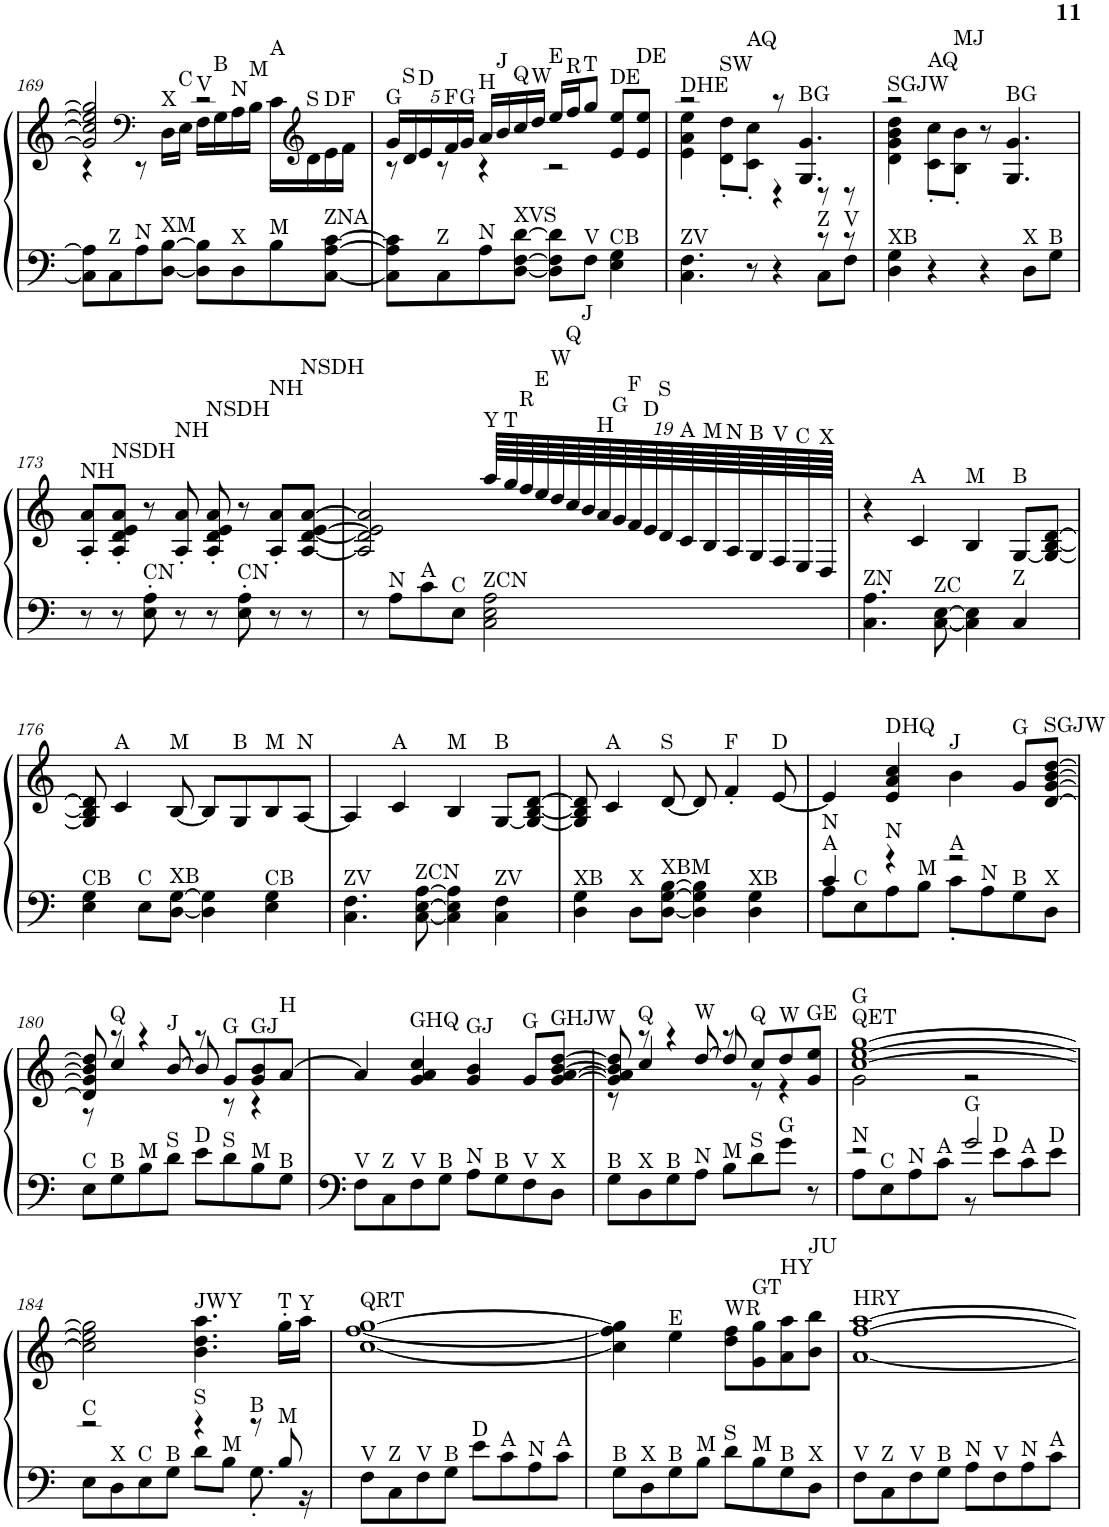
**kern	**kern
*part1	*part1
*staff2	*staff1
*I"Piano, CFX Concert Grand 1	*
*I'Pno.	*
!!LO:PB:g=z
*clefF4	*clefG2
*k[]	*k[]
*M4/4	*M4/4
=169	=169
*	*^
8C\] 8A\]L	2g/] 2cc/] 2ee/] 2gg/]	4r
!LO:TX:a:t=Z	!	!
8C\	.	.
*	*clefF4	*
!LO:TX:a:t=N	!	!
8A\	.	8r
!	!	!LO:TX:a:t=X
!LO:TX:a:t=XM	!	!
[8D\ [8B\J	.	16D\LL
!	!	!LO:TX:a:t=C
.	.	16E\JJ
!	!LO:TX:a:t=V	!
8D\] 8B\]L	2r	16F\LL
!	!	!LO:TX:a:t=B
.	.	16G\
!	!	!LO:TX:a:t=N
!LO:TX:a:t=X	!	!
8D\	.	16A\
!	!	!LO:TX:a:t=M
.	.	16B\JJ
!	!	!LO:TX:a:t=A
!LO:TX:a:t=M	!	!
8B\	.	16c\LL
*	*clefG2	*
!	!	!LO:TX:a:t=S
.	.	16d\
!	!	!LO:TX:a:t=D
!LO:TX:a:t=ZNA	!	!
[8C\ [8A\ [8c\J	.	16e\
!	!	!LO:TX:a:t=F
.	.	16f\JJ
=170	=170	=170
*	*Xbrackettup	*
!	!LO:TX:a:t=G	!
8C\] 8A\] 8c\]L	20g/LL	8r
!	!LO:TX:a:t=S	!
.	20d/	.
!	!LO:TX:a:t=D	!
.	20e/	.
!LO:TX:a:t=Z	!	!
8C\	.	8r
!	!LO:TX:a:t=F	!
.	20f/	.
!	!LO:TX:a:t=G	!
.	20g/JJ	.
!	!LO:TX:a:t=H	!
!LO:TX:a:t=N	!	!
8A\	16a/LL	4r
!	!LO:TX:a:t=J	!
.	16b/	.
!	!LO:TX:a:t=Q	!
!LO:TX:a:t=XVS	!	!
[8D\ [8F\ [8d\J	16cc/	.
!	!LO:TX:a:t=W	!
.	16dd/JJ	.
!	!LO:TX:a:t=E	!
8D\] 8F\] 8d\]L	16ee/LL	2r
!	!LO:TX:a:t=R	!
.	16ff/J	.
!	!LO:TX:a:t=T	!
!LO:TX:a:t=V	!	!
8F\J	8gg/J	.
!	!LO:TX:a:t=DE	!
!LO:TX:a:t=CB	!	!
4E\ 4G\	8e/ 8ee/L	.
!	!LO:TX:a:t=DE	!
.	8e/ 8ee/J	.
=171	=171	=171
*^	*	*
!	!	!LO:TX:a:t=DHE	!
!LO:TX:a:t=ZV	!	!	!
4.C\ 4.F\	2.ryy	2r	4e\ 4a\ 4ee\
!	!	!	!LO:TX:a:t=SW
.	.	.	8d\' 8dd\'L
!	!	!	!LO:TX:a:t=AQ
8r	.	.	8c\' 8cc\'J
4r	.	8r	4r
!	!	!LO:TX:a:t=BG	!
.	.	4.G/ 4.g/	.
!LO:TX:a:t=Z	!	!	!
8r	8C\L	.	8r
!LO:TX:a:t=V	!	!	!
8r	8F\J	.	8r
=172	=172	=172	=172
!	!	!LO:TX:a:t=SGJW	!
!LO:TX:a:t=XB	!	!	!
*v	*v	*	*
4D\ 4G\	2r	4d\ 4g\ 4b\ 4dd\
!	!	!LO:TX:a:t=AQ
4r	.	8c\' 8cc\'L
!	!	!LO:TX:a:t=MJ
.	.	8B\' 8b\'J
4r	8r	2ryy
!	!LO:TX:a:t=BG	!
.	4.G/ 4.g/	.
!LO:TX:a:t=X	!	!
8D\L	.	.
!LO:TX:a:t=B	!	!
8G\J	.	.
*	*v	*v
!!LO:LB:g=z
=173	=173
!	!LO:TX:a:t=NH
8r	8A/' 8a/'L
!	!LO:TX:a:t=NSDH
8r	8A/' 8d/' 8e/' 8a/'J
!LO:TX:a:t=CN	!
8E\' 8A\'	8r
!	!LO:TX:a:t=NH
8r	8A/' 8a/'
!	!LO:TX:a:t=NSDH
8r	8A/' 8d/' 8e/' 8a/'
!LO:TX:a:t=CN	!
8E\' 8A\'	8r
!	!LO:TX:a:t=NH
8r	8A/' 8a/'L
!	!LO:TX:a:t=NSDH
8r	[8A/ [8d/ [8e/ [8a/J
=174	=174
8r	2A/] 2d/] 2e/] 2a/]
!LO:TX:a:t=N	!
8A\L	.
!LO:TX:a:t=A	!
8c\	.
!LO:TX:a:t=C	!
8E\J	.
!	!LO:TX:a:t=Y
!LO:TX:a:t=ZCN	!
2C\ 2E\ 2A\	38aa/LLLL
!	!LO:TX:a:t=T
.	38gg/
!	!LO:TX:a:t=R
.	38ff/
!	!LO:TX:a:t=E
.	38ee/
!	!LO:TX:a:t=W
.	38dd/
!	!LO:TX:a:t=Q
.	38cc/
!	!LO:TX:a:t=J
.	38b/
!	!LO:TX:a:t=H
.	38a/
!	!LO:TX:a:t=G
.	38g/
!	!LO:TX:a:t=F
.	38f/
!	!LO:TX:a:t=D
.	38e/
!	!LO:TX:a:t=S
.	38d/
!	!LO:TX:a:t=A
.	38c/
!	!LO:TX:a:t=M
.	38B/
!	!LO:TX:a:t=N
.	38A/
!	!LO:TX:a:t=B
.	38G/
!	!LO:TX:a:t=V
.	38F/
!	!LO:TX:a:t=C
.	38E/
!	!LO:TX:a:t=X
.	38D/JJJJ
=175	=175
!LO:TX:a:t=ZN	!
4.C\ 4.A\	4r
!	!LO:TX:a:t=A
.	4c/
!LO:TX:a:t=ZC	!
[8C\ [8E\	.
!	!LO:TX:a:t=M
4C\] 4E\]	4B/
!	!LO:TX:a:t=B
!LO:TX:a:t=Z	!
4C/	[8G/L
.	8G/_ [8B/ [8d/J
!!LO:LB:g=z
=176	=176
!LO:TX:a:t=CB	!
4E\ 4G\	8G/] 8B/] 8d/]
!	!LO:TX:a:t=A
.	4c/
!LO:TX:a:t=C	!
8E\L	.
!	!LO:TX:a:t=M
!LO:TX:a:t=XB	!
[8D\ [8G\J	[8B/
4D\] 4G\]	8B/L]
!	!LO:TX:a:t=B
.	8G/
!	!LO:TX:a:t=M
!LO:TX:a:t=CB	!
4E\ 4G\	8B/
!	!LO:TX:a:t=N
.	[8A/J
=177	=177
!LO:TX:a:t=ZV	!
4.C\ 4.F\	4A/]
!	!LO:TX:a:t=A
.	4c/
!LO:TX:a:t=ZCN	!
[8C\ [8E\ [8A\	.
!	!LO:TX:a:t=M
4C\] 4E\] 4A\]	4B/
!	!LO:TX:a:t=B
!LO:TX:a:t=ZV	!
4C\ 4F\	[8G/L
.	8G/_ [8B/ [8d/J
=178	=178
!LO:TX:a:t=XB	!
4D\ 4G\	8G/] 8B/] 8d/]
!	!LO:TX:a:t=A
.	4c/
!LO:TX:a:t=X	!
8D\L	.
!	!LO:TX:a:t=S
!LO:TX:a:t=XBM	!
[8D\ [8G\ [8B\J	[8d/
4D\] 4G\] 4B\]	8d/]
!	!LO:TX:a:t=F
.	4f'/
!LO:TX:a:t=XB	!
4D\ 4G\	.
!	!LO:TX:a:t=D
.	[8e/
=179	=179
*^	*
!LO:TX:a:t=A	!	!
!LO:TX:a:t=N	!	!
4c/	8A\L	4e/]
!	!LO:TX:a:t=C	!
.	8E\	.
!	!	!LO:TX:a:t=DHQ
!LO:TX:a:t=N	!	!
4r	8A\	4e/ 4a/ 4cc/
!	!LO:TX:a:t=M	!
.	8B\J	.
!	!	!LO:TX:a:t=J
!LO:TX:a:t=A	!	!
2r	8c'\L	4b\
!	!LO:TX:a:t=N	!
.	8A\	.
!	!	!LO:TX:a:t=G
!	!LO:TX:a:t=B	!
.	8G\	8g/L
!	!	!LO:TX:a:t=SGJW
!	!LO:TX:a:t=X	!
.	8D\J	[8d/ [8g/ [8b/ [8dd/J
!!LO:LB:g=z
=180	=180	=180
*	*	*^
!LO:TX:a:t=C	!	!	!
*v	*v	*	*
8E\L	8d/] 8g/] 8b/] 8dd/]	8r
!	!LO:TX:a:t=Q	!
!LO:TX:a:t=B	!	!
8G\	8r	4cc/
!LO:TX:a:t=M	!	!
8B\	4r	.
!	!	!LO:TX:a:t=J
!LO:TX:a:t=S	!	!
8d\J	.	[8b/
!LO:TX:a:t=D	!	!
8e\L	8r	8b/]
!	!LO:TX:a:t=G	!
!LO:TX:a:t=S	!	!
8d\	8g/L	8r
!	!LO:TX:a:t=GJ	!
!LO:TX:a:t=M	!	!
8B\	8g/ 8b/	4r
!	!LO:TX:a:t=H	!
!LO:TX:a:t=B	!	!
8G\J	[8a/J	.
*	*v	*v
=181	=181
!LO:TX:a:t=V	!
8F\L	4a/]
!LO:TX:a:t=Z	!
8C\	.
!	!LO:TX:a:t=GHQ
!LO:TX:a:t=V	!
8F\	4g/ 4a/ 4cc/
!LO:TX:a:t=B	!
8G\J	.
!	!LO:TX:a:t=GJ
!LO:TX:a:t=N	!
8A\L	4g/ 4b/
!LO:TX:a:t=B	!
8G\	.
!	!LO:TX:a:t=G
!LO:TX:a:t=V	!
8F\	8g/L
!	!LO:TX:a:t=GHJW
!LO:TX:a:t=X	!
8D\J	[8g/ [8a/ [8b/ [8dd/J
=182	=182
*	*^
!LO:TX:a:t=B	!	!
8G\L	8g/] 8a/] 8b/] 8dd/]	8r
!	!LO:TX:a:t=Q	!
!LO:TX:a:t=X	!	!
8D\	8r	4cc/
!LO:TX:a:t=B	!	!
8G\	4r	.
!	!	!LO:TX:a:t=W
!LO:TX:a:t=N	!	!
8A\J	.	[8dd/
!LO:TX:a:t=M	!	!
8B\L	8r	8dd/]
!	!LO:TX:a:t=Q	!
!LO:TX:a:t=S	!	!
8d\	8cc/L	8r
!	!LO:TX:a:t=W	!
!LO:TX:a:t=G	!	!
8g\J	8dd/	4r
!	!LO:TX:a:t=GE	!
8r	8g/ 8ee/J	.
=183	=183	=183
*^	*	*
!	!	!LO:TX:a:t=QET	!
!	!	!LO:TX:a:t=G	!
!LO:TX:a:t=N	!	!	!
2r	8A\L	[1cc [1ee [1gg	2g\
!	!LO:TX:a:t=C	!	!
.	8E\	.	.
!	!LO:TX:a:t=N	!	!
.	8A\	.	.
!	!LO:TX:a:t=A	!	!
.	8c\J	.	.
!LO:TX:a:t=G	!	!	!
2g/	8r	.	2r
!	!LO:TX:a:t=D	!	!
.	8e\L	.	.
!	!LO:TX:a:t=A	!	!
.	8c\	.	.
!	!LO:TX:a:t=D	!	!
.	8e\J	.	.
*	*	*v	*v
!!LO:LB:g=z
=184	=184	=184
!LO:TX:a:t=C	!	!
2r	8E\L	2cc\] 2ee\] 2gg\]
!	!LO:TX:a:t=X	!
.	8D\	.
!	!LO:TX:a:t=C	!
.	8E\	.
!	!LO:TX:a:t=B	!
.	8G\J	.
!	!	!LO:TX:a:t=JWY
!LO:TX:a:t=S	!	!
4r	8d\L	4.b\ 4.dd\ 4.aa\
!	!LO:TX:a:t=M	!
.	8B\J	.
!LO:TX:a:t=B	!	!
8r	8.G'\	.
!	!	!LO:TX:a:t=T
!LO:TX:a:t=M	!	!
8B/	.	16gg'\LL
!	!	!LO:TX:a:t=Y
.	16r	16aa\JJ
=185	=185	=185
!	!	!LO:TX:a:t=QRT
!LO:TX:a:t=V	!	!
*v	*v	*
8F\L	[1cc [1ff [1gg
!LO:TX:a:t=Z	!
8C\	.
!LO:TX:a:t=V	!
8F\	.
!LO:TX:a:t=B	!
8G\J	.
!LO:TX:a:t=D	!
8e\L	.
!LO:TX:a:t=A	!
8c\	.
!LO:TX:a:t=N	!
8A\	.
!LO:TX:a:t=A	!
8c\J	.
=186	=186
!LO:TX:a:t=B	!
8G\L	4cc\] 4ff\] 4gg\]
!LO:TX:a:t=X	!
8D\	.
!	!LO:TX:a:t=E
!LO:TX:a:t=B	!
8G\	4ee\
!LO:TX:a:t=M	!
8B\J	.
!	!LO:TX:a:t=WR
!LO:TX:a:t=S	!
8d\L	8dd\ 8ff\L
!	!LO:TX:a:t=GT
!LO:TX:a:t=M	!
8B\	8g\ 8gg\
!	!LO:TX:a:t=HY
!LO:TX:a:t=B	!
8G\	8a\ 8aa\
!	!LO:TX:a:t=JU
!LO:TX:a:t=X	!
8D\J	8b\ 8bb\J
=187	=187
!	!LO:TX:a:t=HRY
!LO:TX:a:t=V	!
8F\L	[1a [1ff [1aa
!LO:TX:a:t=Z	!
8C\	.
!LO:TX:a:t=V	!
8F\	.
!LO:TX:a:t=B	!
8G\J	.
!LO:TX:a:t=N	!
8A\L	.
!LO:TX:a:t=V	!
8F\	.
!LO:TX:a:t=N	!
8A\	.
!LO:TX:a:t=A	!
8c\J	.
=	=
*-	*-
